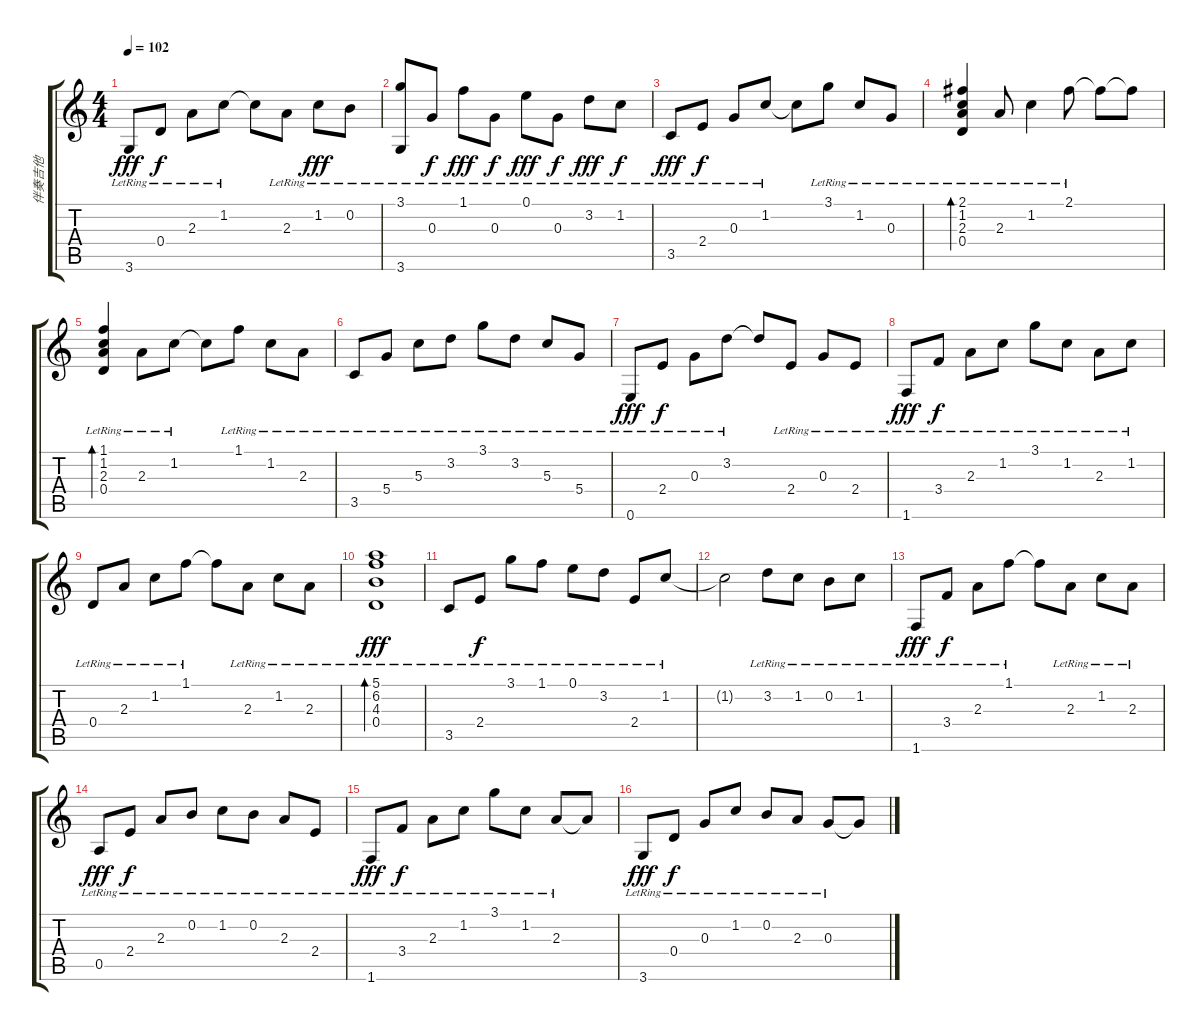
\track ("伴奏吉他" "伴奏吉他") {instrument acousticguitarnylon}
\staff {score tabs}
\tuning (E4 B3 G3 D3 A2 E2) {hide}
\ts (4 4)
\tempo 102
\clef g2
\ks c
3.6{lr}.8{dy fff} 0.4{lr}.8{dy f} 2.3{lr}.8 1.2{lr}.8 1.2{t}.8 2.3{lr}.8 1.2{lr}.8{dy fff} 0.2{lr}.8 |
(3.1{lr} 3.6{lr}).8 0.3{lr}.8{dy f} 1.1{lr}.8{dy fff} 0.3{lr}.8{dy f} 0.1{lr}.8{dy fff} 0.3{lr}.8{dy f} 3.2{lr}.8{dy fff} 1.2{lr}.8{dy f} |
3.5{lr}.8{dy fff} 2.4{lr}.8{dy f} 0.3{lr}.8 1.2{lr}.8 1.2{t}.8 3.1{lr}.8 1.2{lr}.8 0.3{lr}.8 |
(2.1{lr} 1.2{lr} 2.3{lr} 0.4{lr}).4{bd 240} 2.3{lr}.8 1.2{lr}.4 2.1{lr}.8 2.1{t}.8 2.1{t}.8 |
(1.1{lr} 1.2{lr} 2.3{lr} 0.4{lr}).4{bd 240} 2.3{lr}.8 1.2{lr}.8 1.2{t}.8 1.1{lr}.8 1.2{lr}.8 2.3{lr}.8 |
3.5{lr}.8 5.4{lr}.8 5.3{lr}.8 3.2{lr}.8 3.1{lr}.8 3.2{lr}.8 5.3{lr}.8 5.4{lr}.8 |
0.6{lr}.8{dy fff} 2.4{lr}.8{dy f} 0.3{lr}.8 3.2{lr}.8 3.2{t}.8 2.4{lr}.8 0.3{lr}.8 2.4{lr}.8 |
1.6{lr}.8{dy fff} 3.4{lr}.8{dy f} 2.3{lr}.8 1.2{lr}.8 3.1{lr}.8 1.2{lr}.8 2.3{lr}.8 1.2{lr}.8 |
0.4{lr}.8 2.3{lr}.8 1.2{lr}.8 1.1{lr}.8 1.1{t}.8 2.3{lr}.8 1.2{lr}.8 2.3{lr}.8 |
(5.1{lr} 6.2{lr} 4.3{lr} 0.4{lr}).1{bd 480 dy fff} |
3.5{lr}.8 2.4{lr}.8{dy f} 3.1{lr}.8 1.1{lr}.8 0.1{lr}.8 3.2{lr}.8 2.4{lr}.8 1.2{lr}.8 |
1.2{t}.2 3.2{lr}.8 1.2{lr}.8 0.2{lr}.8 1.2{lr}.8 |
1.6{lr}.8{dy fff} 3.4{lr}.8{dy f} 2.3{lr}.8 1.1{lr}.8 1.1{t}.8 2.3{lr}.8 1.2{lr}.8 2.3{lr}.8 |
0.5{lr}.8{dy fff} 2.4{lr}.8{dy f} 2.3{lr}.8 0.2{lr}.8 1.2{lr}.8 0.2{lr}.8 2.3{lr}.8 2.4{lr}.8 |
1.6{lr}.8{dy fff} 3.4{lr}.8{dy f} 2.3{lr}.8 1.2{lr}.8 3.1{lr}.8 1.2{lr}.8 2.3{lr}.8 2.3{t}.8 |
3.6{lr}.8{dy fff} 0.4{lr}.8{dy f} 0.3{lr}.8 1.2{lr}.8 0.2{lr}.8 2.3{lr}.8 0.3{lr}.8 0.3{t}.8
